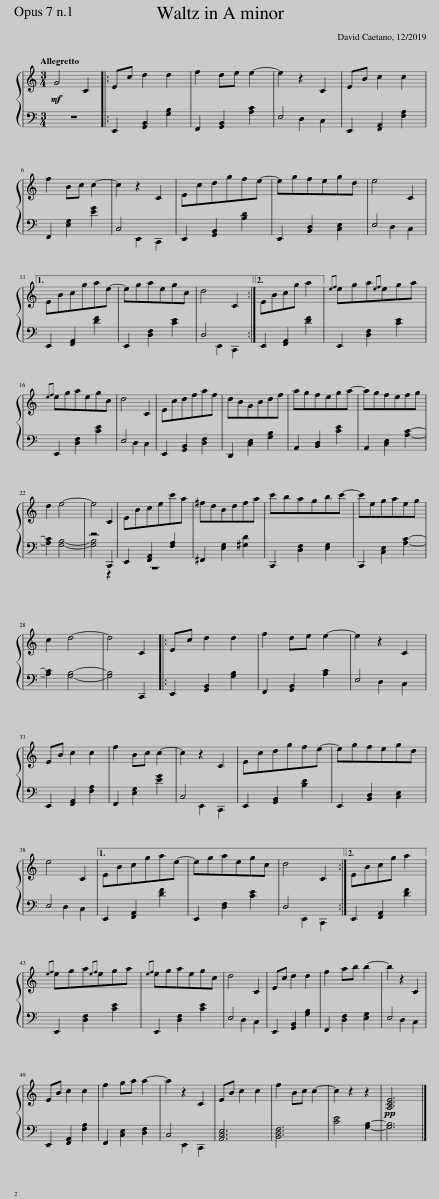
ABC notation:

X:1
%%score { 1 | ( 2 3 ) }
L:1/8
Q:1/4=116
M:3/4
I:linebreak $
K:C
V:1 treble
V:2 bass
V:3 bass
V:1
!mf! G4 C2 |: Ec d2 d2 | f2 de e2- | e2 z2 C2 | EB c2 c2 |$ %5
 f2 Bc c2- | c2 z2 C2 | Ecdgfe- | egfegd | e4 C2 |1$ %10
 EBcgae- | egaegc | d4 C2 :|2 EBcg a2 ||{ef} ega{ef}ega |$ %15
{ef} egaegc | d4 C2 | Ecdfaf | dBGBdf | agfega- | %20
 agfefg |$ d2 e4- | e4 C2 | EBcec'a | ^fdBdfa | %25
 c'bagbc'- | c'egaeg |$ c2 d4- | d4 C2 |: Ec d2 d2 | %30
 f2 de e2- | e2 z2 C2 |$ EB c2 c2 | f2 Bc c2- | c2 z2 C2 | %35
 Ecdgfe- | egfegd |$ e4 C2 |1 EBcgae- | egaegc | %40
 d4 C2 :|2 EBcg a2 ||${ef} ega{ef}ega |{ef} egaegc | d4 C2 | %45
 Ec d2 d2 | f2 ab b2- | b2 z2 C2 |$ EB c2 c2 | f2 ga a2- | %50
 a2 z2 C2 | EB c2 c2 | f2 Bc c2- | c2 z2 z2 |!pp! [A,CE]6 |] %55
V:2
 z6 |:!p! E,,2 [G,,B,,]2 [G,B,]2 | F,,2 [G,,B,,]2 [A,C]2 | E,4 x2 | E,,2 [F,,A,,]2 [F,A,]2 |$ %5
 F,,2 [E,G,]2 [EG]2 | C,4 x2 | E,,2 [G,,B,,]2 [B,D]2 | E,,2 [B,,D,]2 [C,E,]2 | E,4 x2 |1$ %10
 E,,2 [F,,A,,]2 [DF]2 | E,,2 [D,F,]2 [CE]2 | D,4 x2 :|2 E,,2 [F,,A,,]2 [DF]2 || E,,2 [D,F,]2 [CE]2 |$ %15
 E,,2 [D,F,]2 [CE]2 | E,4 x2 | E,,2 [G,,B,,]2 [D,F,]2 | D,,2 [C,E,]2 [G,B,]2 | A,,2 [B,,D,]2 [CE]2 | %20
 A,,2 [C,E,]2 [A,C]2- |$ [A,C]2 x2 x2 | z4 C,,2 | E,,2 [F,,A,,]2 [F,A,]2 | ^F,,2 [E,G,]2 [^G,D]2 | %25
 C,,2 [D,F,]2 [E,G,]2 | C,,2 [C,E,]2 [A,C]2- |$ [A,C]2 [G,B,]4- | [G,B,]4 C,,2 |:!p! E,,2 [G,,B,,]2 [G,B,]2 | %30
 F,,2 [G,,B,,]2 [A,C]2 | E,4 x2 |$ E,,2 [F,,A,,]2 [F,A,]2 | F,,2 [E,G,]2 [EG]2 | C,4 x2 | %35
 E,,2 [G,,B,,]2 [B,D]2 | E,,2 [B,,D,]2 [C,E,]2 |$ E,4 x2 |1 E,,2 [F,,A,,]2 [DF]2 | E,,2 [D,F,]2 [CE]2 | %40
 D,4 x2 :|2 E,,2 [F,,A,,]2 [DF]2 ||$ E,,2 [D,F,]2 [CE]2 | E,,2 [D,F,]2 [CE]2 | E,4 x2 | %45
!p! E,,2 [G,,B,,]2 [G,B,]2 | F,,2 [D,F,]2 [E,G,]2 | E,4 x2 |$ E,,2 [F,,A,,]2 [F,A,]2 | F,,2 [C,E,]2 [D,F,]2 | %50
 C,4 x2 | [A,,C,E,]6 | [B,,D,F,]6 | [CE]4 [G,B,]2- | [G,B,]6 |] %55
V:3
 x6 |: x6 | x6 | x2 D,2 C,2 | x6 |$ %5
 x6 | x2 E,,2 C,,2 | x6 | x6 | x2 D,2 C,2 |1$ %10
 x6 | x6 | x2 E,,2 C,,2 :|2 x6 || x6 |$ %15
 x6 | x2 D,2 C,2 | x6 | x6 | x6 | %20
 x6 |$ x2 [G,B,]4- | [G,B,]4 z2 | z6 | x6 | %25
 x6 | x6 |$ x6 | x6 |: x6 | %30
 x6 | x2 D,2 C,2 |$ x6 | x6 | x2 E,,2 C,,2 | %35
 x6 | x6 |$ x2 D,2 C,2 |1 x6 | x6 | %40
 x2 E,,2 C,,2 :|2 x6 ||$ x6 | x6 | x2 D,2 C,2 | %45
 x6 | x6 | x2 D,2 C,2 |$ x6 | x6 | %50
 x2 E,,2 C,,2 | x6 | x6 | x6 | x6 |] %55
